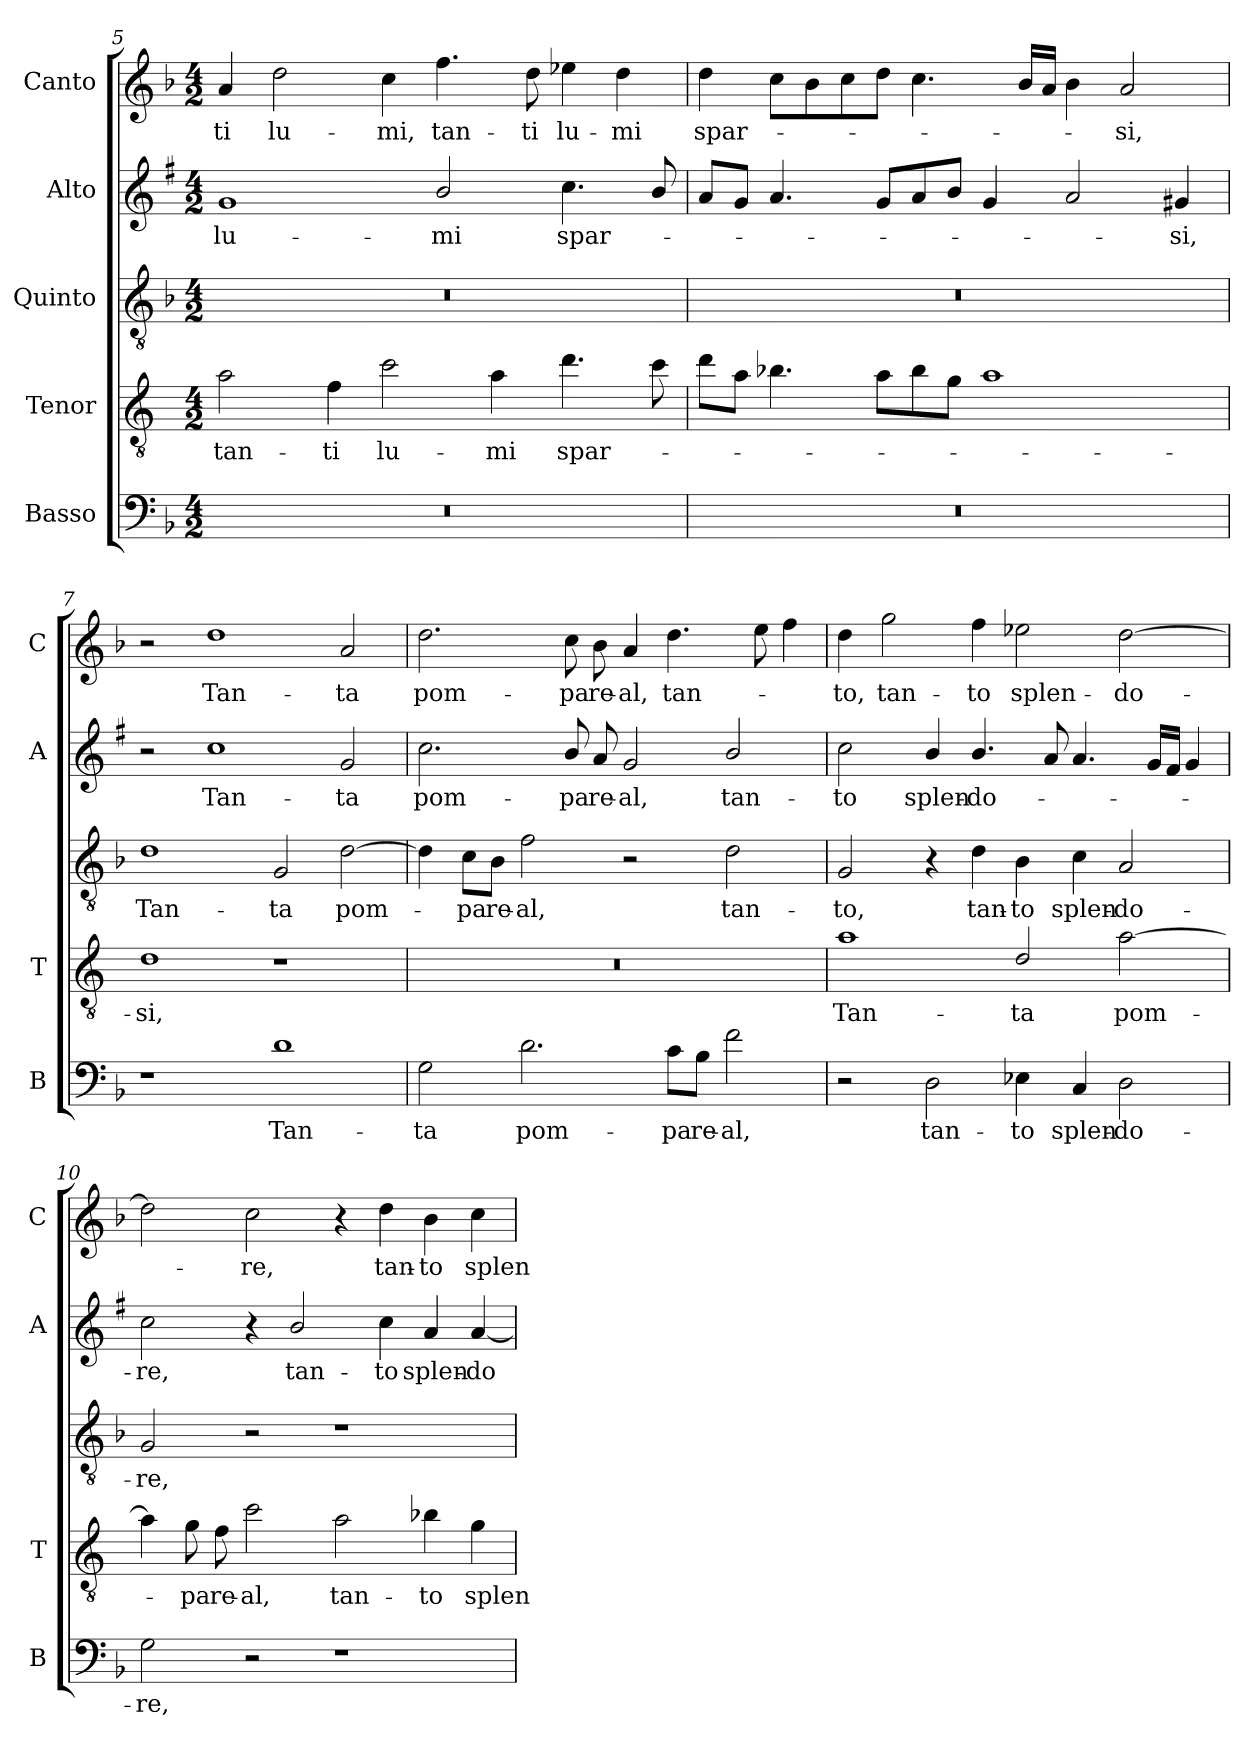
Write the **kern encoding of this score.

**kern	**text	**kern	**text	**kern	**text	**kern	**text	**kern	**text
*part5	*part5	*part4	*part4	*part3	*part3	*part2	*part2	*part1	*part1
*staff5	*staff5	*staff4	*staff4	*staff3	*staff3	*staff2	*staff2	*staff1	*staff1
*I"Basso	*	*I"Tenor	*	*I"Quinto	*	*I"Alto	*	*I"Canto	*
*I'B	*	*I'T	*	*	*	*I'A	*	*I'C	*
!!LO:LB:g=z
*clefF4	*	*clefGv2	*	*clefGv2	*	*clefG2	*	*clefG2	*
*	*	*ITrd4c7	*	*	*	*ITrd1c2	*	*	*
*k[b-]	*	*k[b-]	*	*k[b-]	*	*k[b-]	*	*k[b-]	*
*F:	*	*F:	*	*F:	*	*F:	*	*F:	*
*M4/2	*	*M4/2	*	*M4/2	*	*M4/2	*	*M4/2	*
=5	=5	=5	=5	=5	=5	=5	=5	=5	=5
!	!	!	!LO:LY:b	!	!	!	!LO:LY:b	!	!LO:LY:b
0r	.	2d\	tan-	0r	.	1f	lu-	4a/	-ti
!	!	!	!	!	!	!	!	!	!LO:LY:b
.	.	.	.	.	.	.	.	2dd\	lu-
!	!	!	!LO:LY:b	!	!	!	!	!	!
.	.	4B-\	-ti	.	.	.	.	.	.
!	!	!	!LO:LY:b	!	!	!	!	!	!LO:LY:b
.	.	2f\	lu-	.	.	.	.	4cc\	-mi,
!	!	!	!	!	!	!	!LO:LY:b	!	!LO:LY:b
.	.	.	.	.	.	2a/	-mi	4.ff\	tan-
!	!	!	!LO:LY:b	!	!	!	!	!	!
.	.	4d\	-mi	.	.	.	.	.	.
!	!	!	!	!	!	!	!	!	!LO:LY:b
.	.	.	.	.	.	.	.	8dd\	-ti
!	!	!	!LO:LY:b	!	!	!	!LO:LY:b	!	!LO:LY:b
.	.	4.g\	spar-	.	.	4.b-\	spar-	4ee-X\	lu-
!	!	!	!	!	!	!	!	!	!LO:LY:b
.	.	.	.	.	.	.	.	4dd\	-mi
.	.	8f\	.	.	.	8a/	.	.	.
=6	=6	=6	=6	=6	=6	=6	=6	=6	=6
!	!	!	!	!	!	!	!	!	!LO:LY:b
0r	.	8g\L	.	0r	.	8g/L	.	4dd\	spar-
.	.	8d\J	.	.	.	8f/J	.	.	.
.	.	4.e-X\	.	.	.	4.g/	.	8cc\L	.
.	.	.	.	.	.	.	.	8b-\	.
.	.	.	.	.	.	.	.	8cc\	.
.	.	8d\L	.	.	.	8f/L	.	8dd\J	.
.	.	8e-\	.	.	.	8g/	.	4.cc\	.
.	.	8c\J	.	.	.	8a/J	.	.	.
.	.	1d	.	.	.	4f/	.	.	.
.	.	.	.	.	.	.	.	16b-/LL	.
.	.	.	.	.	.	.	.	16a/JJ	.
.	.	.	.	.	.	2g/	.	4b-\	.
!	!	!	!	!	!	!	!	!	!LO:LY:b
.	.	.	.	.	.	.	.	2a/	-si,
!	!	!	!	!	!	!	!LO:LY:b	!	!
.	.	.	.	.	.	4f#X/	-si,	.	.
=7	=7	=7	=7	=7	=7	=7	=7	=7	=7
!	!	!	!LO:LY:b	!	!LO:LY:b	!	!	!	!
1r	.	1G	-si,	1d	Tan-	2r	.	2r	.
!	!	!	!	!	!	!	!LO:LY:b	!	!LO:LY:b
.	.	.	.	.	.	1b-	Tan-	1dd	Tan-
!	!LO:LY:b	!	!	!	!LO:LY:b	!	!	!	!
1d	Tan-	1r	.	2G/	-ta	.	.	.	.
!	!	!	!	!	!LO:LY:b	!	!LO:LY:b	!	!LO:LY:b
.	.	.	.	[2d\	pom-	2f/	-ta	2a/	-ta
=8	=8	=8	=8	=8	=8	=8	=8	=8	=8
!	!LO:LY:b	!	!	!	!	!	!LO:LY:b	!	!LO:LY:b
2G\	-ta	0r	.	4d\]	.	2.b-\	pom-	2.dd\	pom-
!	!	!	!	!	!LO:LY:b	!	!	!	!
.	.	.	.	8c\L	-pa	.	.	.	.
!	!	!	!	!	!LO:LY:b	!	!	!	!
.	.	.	.	8B-\J	re-	.	.	.	.
!	!LO:LY:b	!	!	!	!LO:LY:b	!	!	!	!
2.d\	pom-	.	.	2f\	-al,	.	.	.	.
!	!	!	!	!	!	!	!LO:LY:b	!	!LO:LY:b
.	.	.	.	.	.	8a/	-pa	8cc\	-pa
!	!	!	!	!	!	!	!LO:LY:b	!	!LO:LY:b
.	.	.	.	.	.	8g/	re-	8b-\	re-
!	!	!	!	!	!	!	!LO:LY:b	!	!LO:LY:b
.	.	.	.	2r	.	2f/	-al,	4a/	-al,
!	!LO:LY:b	!	!	!	!	!	!	!	!LO:LY:b
8c\L	-pa	.	.	.	.	.	.	4.dd\	tan-
!	!LO:LY:b	!	!	!	!	!	!	!	!
8B-\J	re-	.	.	.	.	.	.	.	.
!	!LO:LY:b	!	!	!	!LO:LY:b	!	!LO:LY:b	!	!
2f\	-al,	.	.	2d\	tan-	2a/	tan-	.	.
.	.	.	.	.	.	.	.	8ee\	.
.	.	.	.	.	.	.	.	4ff\	.
!!LO:LB:g=z
=9	=9	=9	=9	=9	=9	=9	=9	=9	=9
!	!	!	!LO:LY:b	!	!LO:LY:b	!	!LO:LY:b	!	!LO:LY:b
2r	.	1d	Tan-	2G/	-to,	2b-\	-to	4dd\	-to,
!	!	!	!	!	!	!	!	!	!LO:LY:b
.	.	.	.	.	.	.	.	2gg\	tan-
!	!LO:LY:b	!	!	!	!	!	!LO:LY:b	!	!
2D\	tan-	.	.	4r	.	4a/	splen-	.	.
!	!	!	!	!	!LO:LY:b	!	!LO:LY:b	!	!LO:LY:b
.	.	.	.	4d\	tan-	4.a/	-do-	4ff\	-to
!	!LO:LY:b	!	!LO:LY:b	!	!LO:LY:b	!	!	!	!LO:LY:b
4E-X\	-to	2G/	-ta	4B-\	-to	.	.	2ee-X\	splen-
.	.	.	.	.	.	8g/	.	.	.
!	!LO:LY:b	!	!	!	!LO:LY:b	!	!	!	!
4C/	splen-	.	.	4c\	splen-	4.g/	.	.	.
!	!LO:LY:b	!	!LO:LY:b	!	!LO:LY:b	!	!	!	!LO:LY:b
2D\	-do-	[2d\	pom-	2A/	-do-	.	.	[2dd\	-do-
.	.	.	.	.	.	16f/LL	.	.	.
.	.	.	.	.	.	16e/JJ	.	.	.
.	.	.	.	.	.	4f/	.	.	.
=10	=10	=10	=10	=10	=10	=10	=10	=10	=10
!	!LO:LY:b	!	!	!	!LO:LY:b	!	!LO:LY:b	!	!
2G\	-re,	4d\]	.	2G/	-re,	2b-\	-re,	2dd\]	.
!	!	!	!LO:LY:b	!	!	!	!	!	!
.	.	8c\	-pa	.	.	.	.	.	.
!	!	!	!LO:LY:b	!	!	!	!	!	!
.	.	8B-\	re-	.	.	.	.	.	.
!	!	!	!LO:LY:b	!	!	!	!	!	!LO:LY:b
2r	.	2f\	-al,	2r	.	4r	.	2cc\	-re,
!	!	!	!	!	!	!	!LO:LY:b	!	!
.	.	.	.	.	.	2a/	tan-	.	.
!	!	!	!LO:LY:b	!	!	!	!	!	!
1r	.	2d\	tan-	1r	.	.	.	4r	.
!	!	!	!	!	!	!	!LO:LY:b	!	!LO:LY:b
.	.	.	.	.	.	4b-\	-to	4dd\	tan-
!	!	!	!LO:LY:b	!	!	!	!LO:LY:b	!	!LO:LY:b
.	.	4e-X\	-to	.	.	4g/	splen-	4b-\	-to
!	!	!	!LO:LY:b	!	!	!	!LO:LY:b	!	!LO:LY:b
.	.	4c\	splen-	.	.	[4g/	-do-	4cc\	splen-
=	=	=	=	=	=	=	=	=	=
*-	*-	*-	*-	*-	*-	*-	*-	*-	*-
